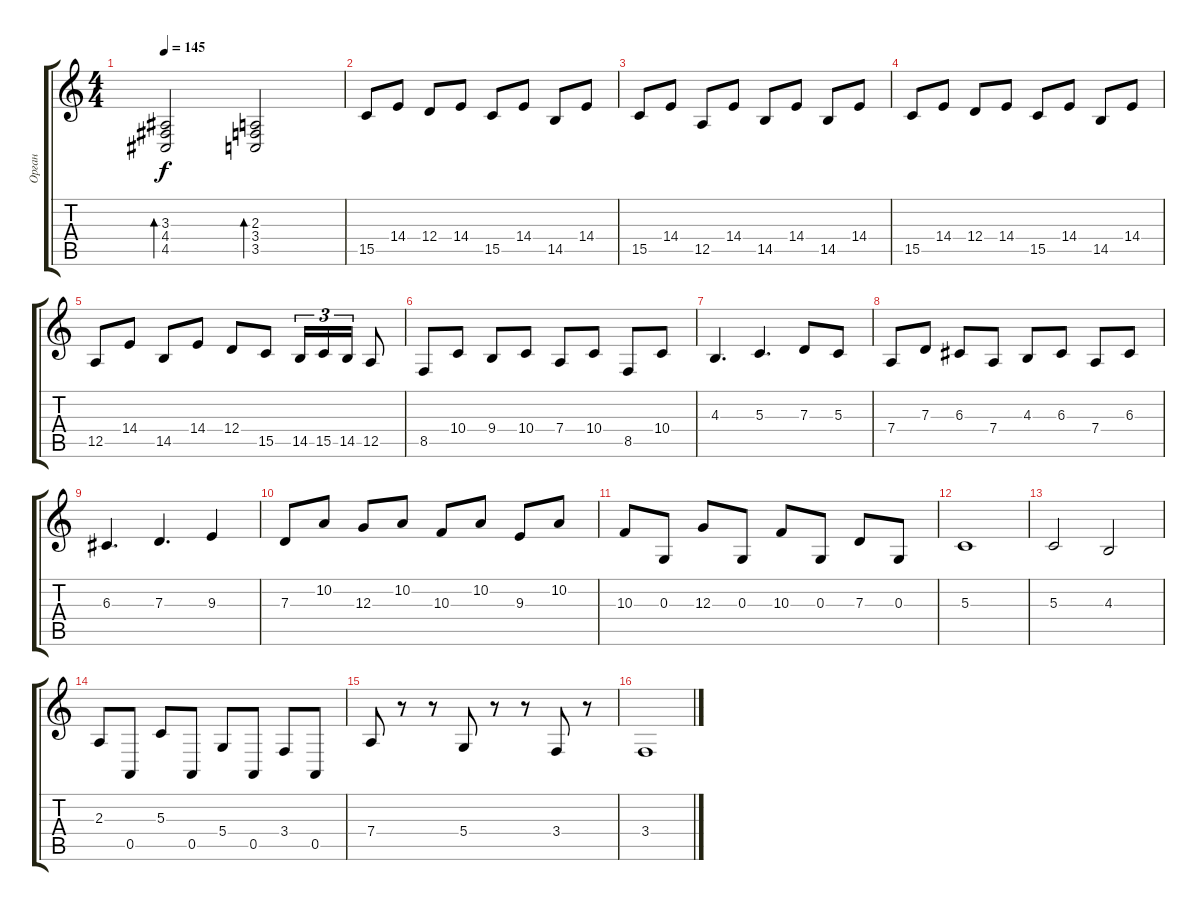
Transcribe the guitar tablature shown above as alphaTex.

\track ("Орган" "Орган") {instrument drawbarorgan}
\staff {score tabs}
\tuning (E4 B3 G3 D3 A2 E2) {hide}
\ts (4 4)
\tempo 145
\clef g2
\ks c
(3.3 4.4 4.5).2{bd 60 dy f} (2.3 3.4 3.5).2{bd 60} |
15.5.8 14.4.8 12.4.8 14.4.8 15.5.8 14.4.8 14.5.8 14.4.8 |
15.5.8 14.4.8 12.5.8 14.4.8 14.5.8 14.4.8 14.5.8 14.4.8 |
15.5.8 14.4.8 12.4.8 14.4.8 15.5.8 14.4.8 14.5.8 14.4.8 |
12.5.8 14.4.8 14.5.8 14.4.8 12.4.8 15.5.8 14.5.16{tu (3 2)} 15.5.16{tu (3 2)} 14.5.16{tu (3 2)} 12.5.8 |
8.5.8 10.4.8 9.4.8 10.4.8 7.4.8 10.4.8 8.5.8 10.4.8 |
4.3.4{d} 5.3.4{d} 7.3.8 5.3.8 |
7.4.8 7.3.8 6.3.8 7.4.8 4.3.8 6.3.8 7.4.8 6.3.8 |
6.3.4{d} 7.3.4{d} 9.3.4 |
7.3.8 10.2.8 12.3.8 10.2.8 10.3.8 10.2.8 9.3.8 10.2.8 |
10.3.8 0.3.8 12.3.8 0.3.8 10.3.8 0.3.8 7.3.8 0.3.8 |
5.3.1 |
5.3.2 4.3.2 |
2.3.8 0.5.8 5.3.8 0.5.8 5.4.8 0.5.8 3.4.8 0.5.8 |
7.4.8 r.8 r.8 5.4.8 r.8 r.8 3.4.8 r.8 |
3.4.1
